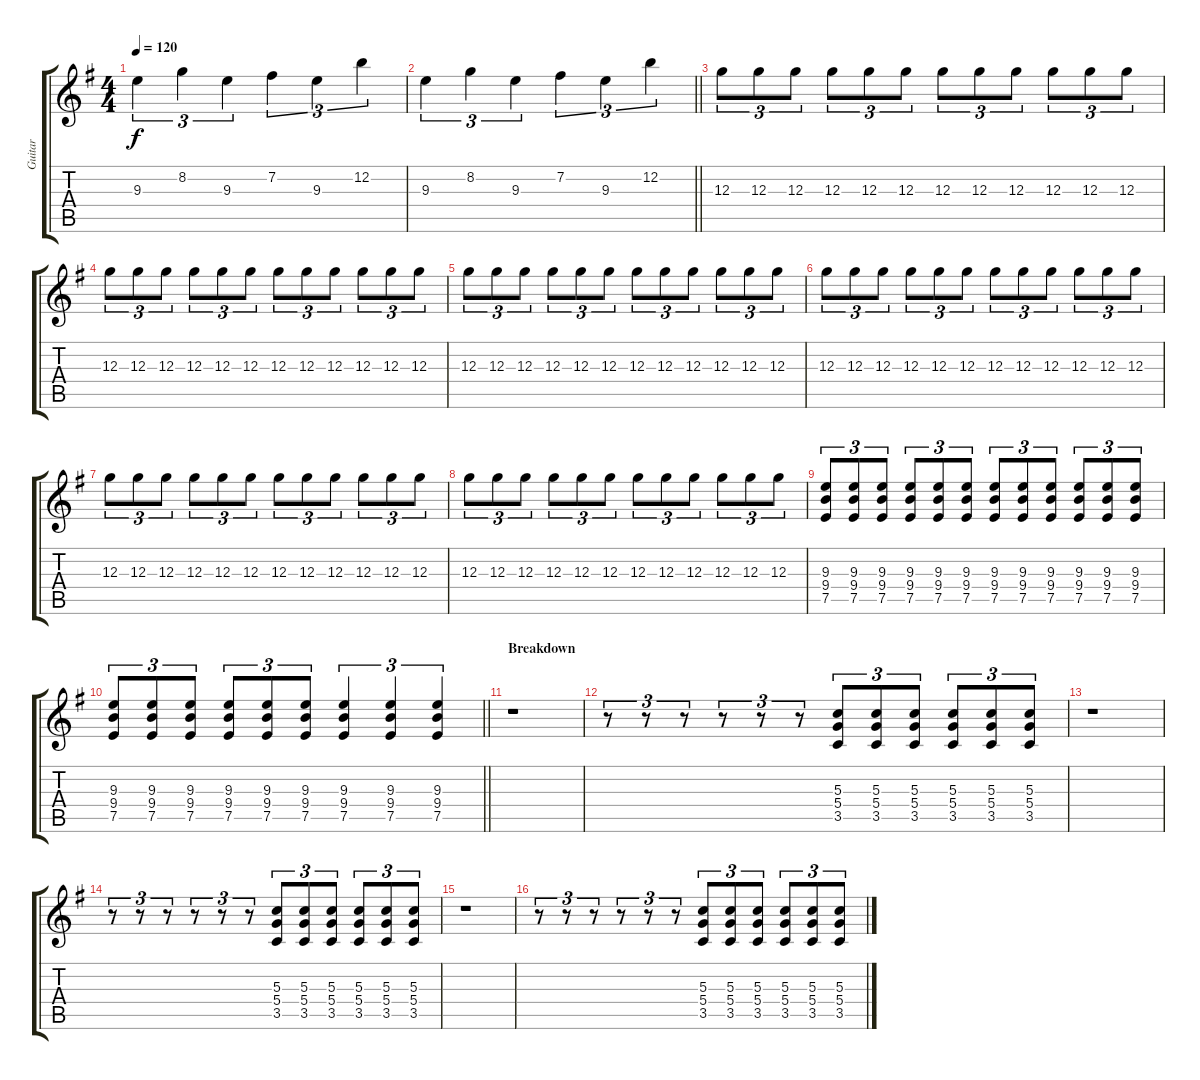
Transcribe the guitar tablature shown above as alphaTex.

\track ("Guitar" "Guitar") {instrument electricguitarclean}
\staff {score tabs}
\tuning (E4 B3 G3 D3 A2 E2) {hide}
\ts (4 4)
\tempo 120
\clef g2
\ks eminor
9.3.4{tu (3 2) dy f} 8.2.4{tu (3 2)} 9.3.4{tu (3 2)} 7.2.4{tu (3 2)} 9.3.4{tu (3 2)} 12.2.4{tu (3 2)} |
\barLineRight lightlight
9.3.4{tu (3 2)} 8.2.4{tu (3 2)} 9.3.4{tu (3 2)} 7.2.4{tu (3 2)} 9.3.4{tu (3 2)} 12.2.4{tu (3 2)} |
12.3.8{tu (3 2)} 12.3.8{tu (3 2)} 12.3.8{tu (3 2)} 12.3.8{tu (3 2)} 12.3.8{tu (3 2)} 12.3.8{tu (3 2)} 12.3.8{tu (3 2)} 12.3.8{tu (3 2)} 12.3.8{tu (3 2)} 12.3.8{tu (3 2)} 12.3.8{tu (3 2)} 12.3.8{tu (3 2)} |
12.3.8{tu (3 2)} 12.3.8{tu (3 2)} 12.3.8{tu (3 2)} 12.3.8{tu (3 2)} 12.3.8{tu (3 2)} 12.3.8{tu (3 2)} 12.3.8{tu (3 2)} 12.3.8{tu (3 2)} 12.3.8{tu (3 2)} 12.3.8{tu (3 2)} 12.3.8{tu (3 2)} 12.3.8{tu (3 2)} |
12.3.8{tu (3 2)} 12.3.8{tu (3 2)} 12.3.8{tu (3 2)} 12.3.8{tu (3 2)} 12.3.8{tu (3 2)} 12.3.8{tu (3 2)} 12.3.8{tu (3 2)} 12.3.8{tu (3 2)} 12.3.8{tu (3 2)} 12.3.8{tu (3 2)} 12.3.8{tu (3 2)} 12.3.8{tu (3 2)} |
12.3.8{tu (3 2)} 12.3.8{tu (3 2)} 12.3.8{tu (3 2)} 12.3.8{tu (3 2)} 12.3.8{tu (3 2)} 12.3.8{tu (3 2)} 12.3.8{tu (3 2)} 12.3.8{tu (3 2)} 12.3.8{tu (3 2)} 12.3.8{tu (3 2)} 12.3.8{tu (3 2)} 12.3.8{tu (3 2)} |
12.3.8{tu (3 2)} 12.3.8{tu (3 2)} 12.3.8{tu (3 2)} 12.3.8{tu (3 2)} 12.3.8{tu (3 2)} 12.3.8{tu (3 2)} 12.3.8{tu (3 2)} 12.3.8{tu (3 2)} 12.3.8{tu (3 2)} 12.3.8{tu (3 2)} 12.3.8{tu (3 2)} 12.3.8{tu (3 2)} |
12.3.8{tu (3 2)} 12.3.8{tu (3 2)} 12.3.8{tu (3 2)} 12.3.8{tu (3 2)} 12.3.8{tu (3 2)} 12.3.8{tu (3 2)} 12.3.8{tu (3 2)} 12.3.8{tu (3 2)} 12.3.8{tu (3 2)} 12.3.8{tu (3 2)} 12.3.8{tu (3 2)} 12.3.8{tu (3 2)} |
(9.3 9.4 7.5).8{tu (3 2)} (9.3 9.4 7.5).8{tu (3 2)} (9.3 9.4 7.5).8{tu (3 2)} (9.3 9.4 7.5).8{tu (3 2)} (9.3 9.4 7.5).8{tu (3 2)} (9.3 9.4 7.5).8{tu (3 2)} (9.3 9.4 7.5).8{tu (3 2)} (9.3 9.4 7.5).8{tu (3 2)} (9.3 9.4 7.5).8{tu (3 2)} (9.3 9.4 7.5).8{tu (3 2)} (9.3 9.4 7.5).8{tu (3 2)} (9.3 9.4 7.5).8{tu (3 2)} |
\barLineRight lightlight
(9.3 9.4 7.5).8{tu (3 2)} (9.3 9.4 7.5).8{tu (3 2)} (9.3 9.4 7.5).8{tu (3 2)} (9.3 9.4 7.5).8{tu (3 2)} (9.3 9.4 7.5).8{tu (3 2)} (9.3 9.4 7.5).8{tu (3 2)} (9.3 9.4 7.5).4{tu (3 2)} (9.3 9.4 7.5).4{tu (3 2)} (9.3 9.4 7.5).4{tu (3 2)} |
\section ("" "Breakdown")
r.1 |
r.8{tu (3 2)} r.8{tu (3 2)} r.8{tu (3 2)} r.8{tu (3 2)} r.8{tu (3 2)} r.8{tu (3 2)} (5.3 5.4 3.5).8{tu (3 2)} (5.3 5.4 3.5).8{tu (3 2)} (5.3 5.4 3.5).8{tu (3 2)} (5.3 5.4 3.5).8{tu (3 2)} (5.3 5.4 3.5).8{tu (3 2)} (5.3 5.4 3.5).8{tu (3 2)} |
r.1 |
r.8{tu (3 2)} r.8{tu (3 2)} r.8{tu (3 2)} r.8{tu (3 2)} r.8{tu (3 2)} r.8{tu (3 2)} (5.3 5.4 3.5).8{tu (3 2)} (5.3 5.4 3.5).8{tu (3 2)} (5.3 5.4 3.5).8{tu (3 2)} (5.3 5.4 3.5).8{tu (3 2)} (5.3 5.4 3.5).8{tu (3 2)} (5.3 5.4 3.5).8{tu (3 2)} |
r.1 |
r.8{tu (3 2)} r.8{tu (3 2)} r.8{tu (3 2)} r.8{tu (3 2)} r.8{tu (3 2)} r.8{tu (3 2)} (5.3 5.4 3.5).8{tu (3 2)} (5.3 5.4 3.5).8{tu (3 2)} (5.3 5.4 3.5).8{tu (3 2)} (5.3 5.4 3.5).8{tu (3 2)} (5.3 5.4 3.5).8{tu (3 2)} (5.3 5.4 3.5).8{tu (3 2)}
